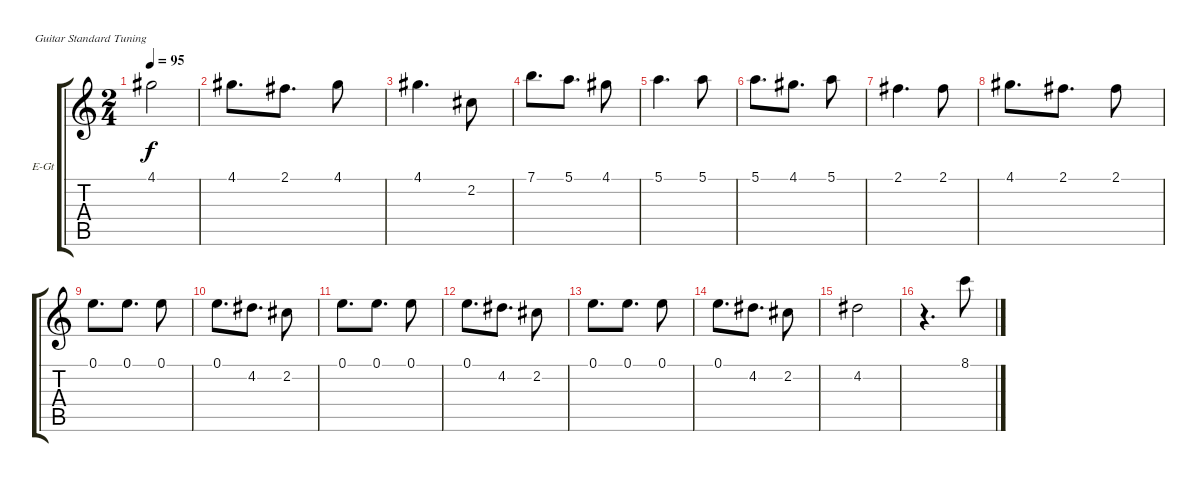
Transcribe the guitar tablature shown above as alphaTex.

\bracketExtendMode groupsimilarinstruments
\firstSystemTrackNameOrientation horizontal
\otherSystemsTrackNameOrientation horizontal
\track ("Äîðîæêà 1" "E-Gt") {instrument overdrivenguitar}
\staff {score tabs}
\tuning (E4 B3 G3 D3 A2 E2)
\ts (2 4)
\tempo 95
\clef g2
\ks c
4.1.2{dy f} |
4.1.8{d} 2.1.8{d} 4.1.8 |
4.1.4{d} 2.2.8 |
7.1.8{d} 5.1.8{d} 4.1.8 |
5.1.4{d} 5.1.8 |
5.1.8{d} 4.1.8{d} 5.1.8 |
2.1.4{d} 2.1.8 |
4.1.8{d} 2.1.8{d} 2.1.8 |
0.1.8{d} 0.1.8{d} 0.1.8 |
0.1.8{d} 4.2.8{d} 2.2.8 |
0.1.8{d} 0.1.8{d} 0.1.8 |
0.1.8{d} 4.2.8{d} 2.2.8 |
0.1.8{d} 0.1.8{d} 0.1.8 |
0.1.8{d} 4.2.8{d} 2.2.8 |
4.2.2 |
r.4{d} 8.1.8
